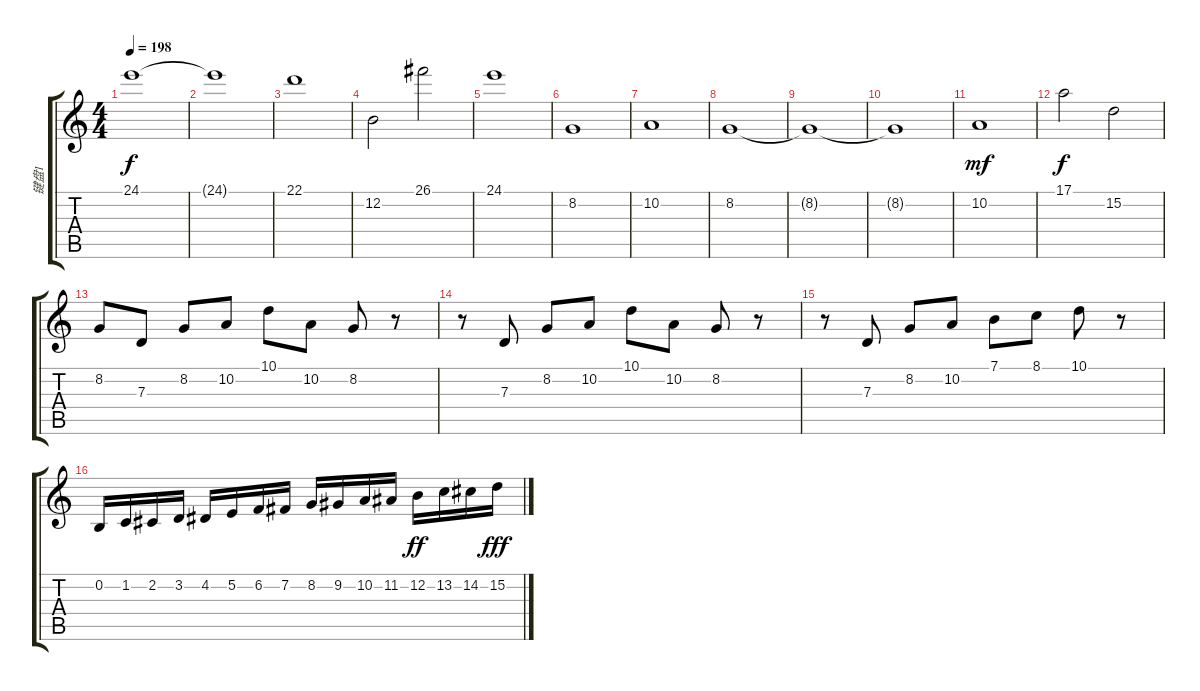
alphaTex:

\track ("键盘1" "键盘1") {instrument stringensemble1}
\staff {score tabs}
\tuning (E4 B3 G3 D3 A2 E2) {hide}
\ts (4 4)
\tempo 198
\clef g2
\ks c
24.1.1{dy f} |
24.1{t}.1 |
22.1.1 |
12.2.2 26.1.2 |
24.1.1 |
8.2.1 |
10.2.1 |
8.2.1 |
8.2{t}.1 |
8.2{t}.1 |
10.2.1{dy mf} |
17.1.2{dy f} 15.2.2 |
8.2.8 7.3.8 8.2.8 10.2.8 10.1.8 10.2.8 8.2.8 r.8 |
r.8 7.3.8 8.2.8 10.2.8 10.1.8 10.2.8 8.2.8 r.8 |
r.8 7.3.8 8.2.8 10.2.8 7.1.8 8.1.8 10.1.8 r.8 |
0.2.16 1.2.16 2.2.16 3.2.16 4.2.16 5.2.16 6.2.16 7.2.16 8.2.16 9.2.16 10.2.16 11.2.16 12.2.16{dy ff} 13.2.16 14.2.16 15.2.16{dy fff}
